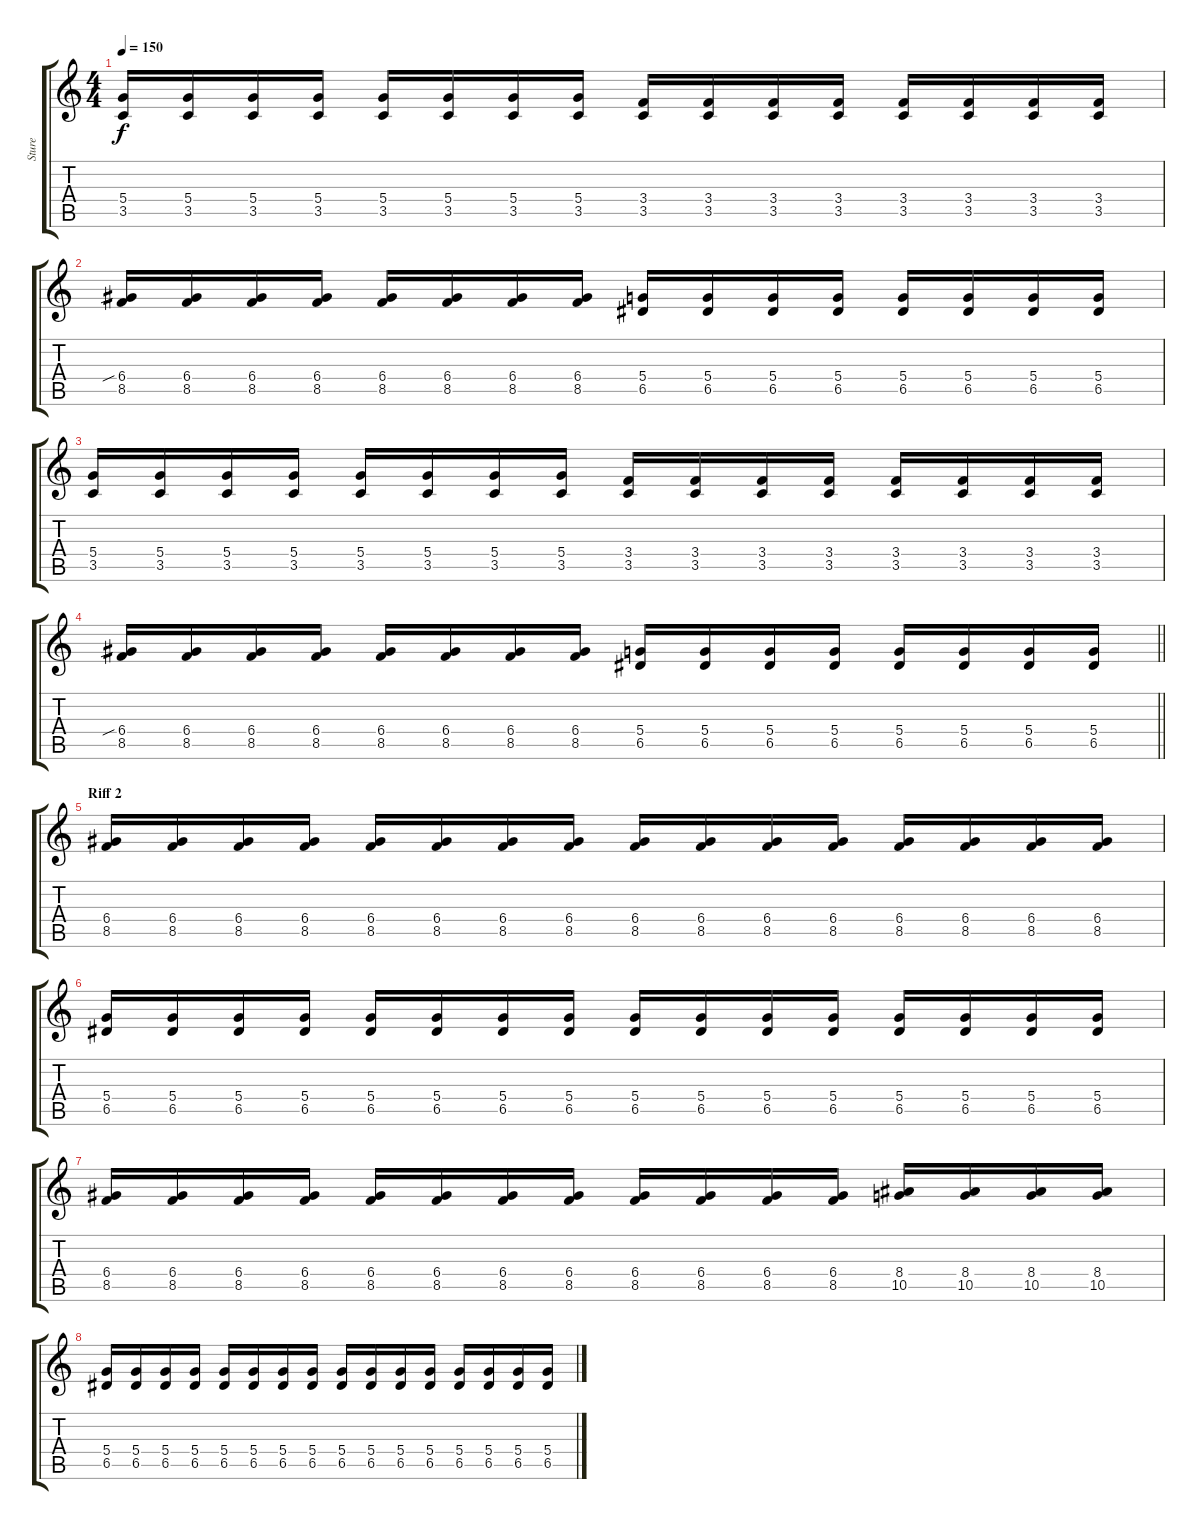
\track ("Sture" "Sture") {instrument overdrivenguitar}
\staff {score tabs}
\tuning (E4 B3 G3 D3 A2 E2) {hide}
\ts (4 4)
\tempo 150
\clef g2
\ks c
(5.4 3.5).16{dy f} (5.4 3.5).16 (5.4 3.5).16 (5.4 3.5).16 (5.4 3.5).16 (5.4 3.5).16 (5.4 3.5).16 (5.4 3.5).16 (3.4 3.5).16 (3.4 3.5).16 (3.4 3.5).16 (3.4 3.5).16 (3.4 3.5).16 (3.4 3.5).16 (3.4 3.5).16 (3.4 3.5).16 |
(6.4{sib} 8.5).16 (6.4 8.5).16 (6.4 8.5).16 (6.4 8.5).16 (6.4 8.5).16 (6.4 8.5).16 (6.4 8.5).16 (6.4 8.5).16 (5.4 6.5).16 (5.4 6.5).16 (5.4 6.5).16 (5.4 6.5).16 (5.4 6.5).16 (5.4 6.5).16 (5.4 6.5).16 (5.4 6.5).16 |
(5.4 3.5).16 (5.4 3.5).16 (5.4 3.5).16 (5.4 3.5).16 (5.4 3.5).16 (5.4 3.5).16 (5.4 3.5).16 (5.4 3.5).16 (3.4 3.5).16 (3.4 3.5).16 (3.4 3.5).16 (3.4 3.5).16 (3.4 3.5).16 (3.4 3.5).16 (3.4 3.5).16 (3.4 3.5).16 |
\barLineRight lightlight
(6.4{sib} 8.5).16 (6.4 8.5).16 (6.4 8.5).16 (6.4 8.5).16 (6.4 8.5).16 (6.4 8.5).16 (6.4 8.5).16 (6.4 8.5).16 (5.4 6.5).16 (5.4 6.5).16 (5.4 6.5).16 (5.4 6.5).16 (5.4 6.5).16 (5.4 6.5).16 (5.4 6.5).16 (5.4 6.5).16 |
\section ("" "Riff 2")
(6.4 8.5).16 (6.4 8.5).16 (6.4 8.5).16 (6.4 8.5).16 (6.4 8.5).16 (6.4 8.5).16 (6.4 8.5).16 (6.4 8.5).16 (6.4 8.5).16 (6.4 8.5).16 (6.4 8.5).16 (6.4 8.5).16 (6.4 8.5).16 (6.4 8.5).16 (6.4 8.5).16 (6.4 8.5).16 |
(5.4 6.5).16 (5.4 6.5).16 (5.4 6.5).16 (5.4 6.5).16 (5.4 6.5).16 (5.4 6.5).16 (5.4 6.5).16 (5.4 6.5).16 (5.4 6.5).16 (5.4 6.5).16 (5.4 6.5).16 (5.4 6.5).16 (5.4 6.5).16 (5.4 6.5).16 (5.4 6.5).16 (5.4 6.5).16 |
(6.4 8.5).16 (6.4 8.5).16 (6.4 8.5).16 (6.4 8.5).16 (6.4 8.5).16 (6.4 8.5).16 (6.4 8.5).16 (6.4 8.5).16 (6.4 8.5).16 (6.4 8.5).16 (6.4 8.5).16 (6.4 8.5).16 (8.4 10.5).16 (8.4 10.5).16 (8.4 10.5).16 (8.4 10.5).16 |
(5.4 6.5).16 (5.4 6.5).16 (5.4 6.5).16 (5.4 6.5).16 (5.4 6.5).16 (5.4 6.5).16 (5.4 6.5).16 (5.4 6.5).16 (5.4 6.5).16 (5.4 6.5).16 (5.4 6.5).16 (5.4 6.5).16 (5.4 6.5).16 (5.4 6.5).16 (5.4 6.5).16 (5.4 6.5).16
